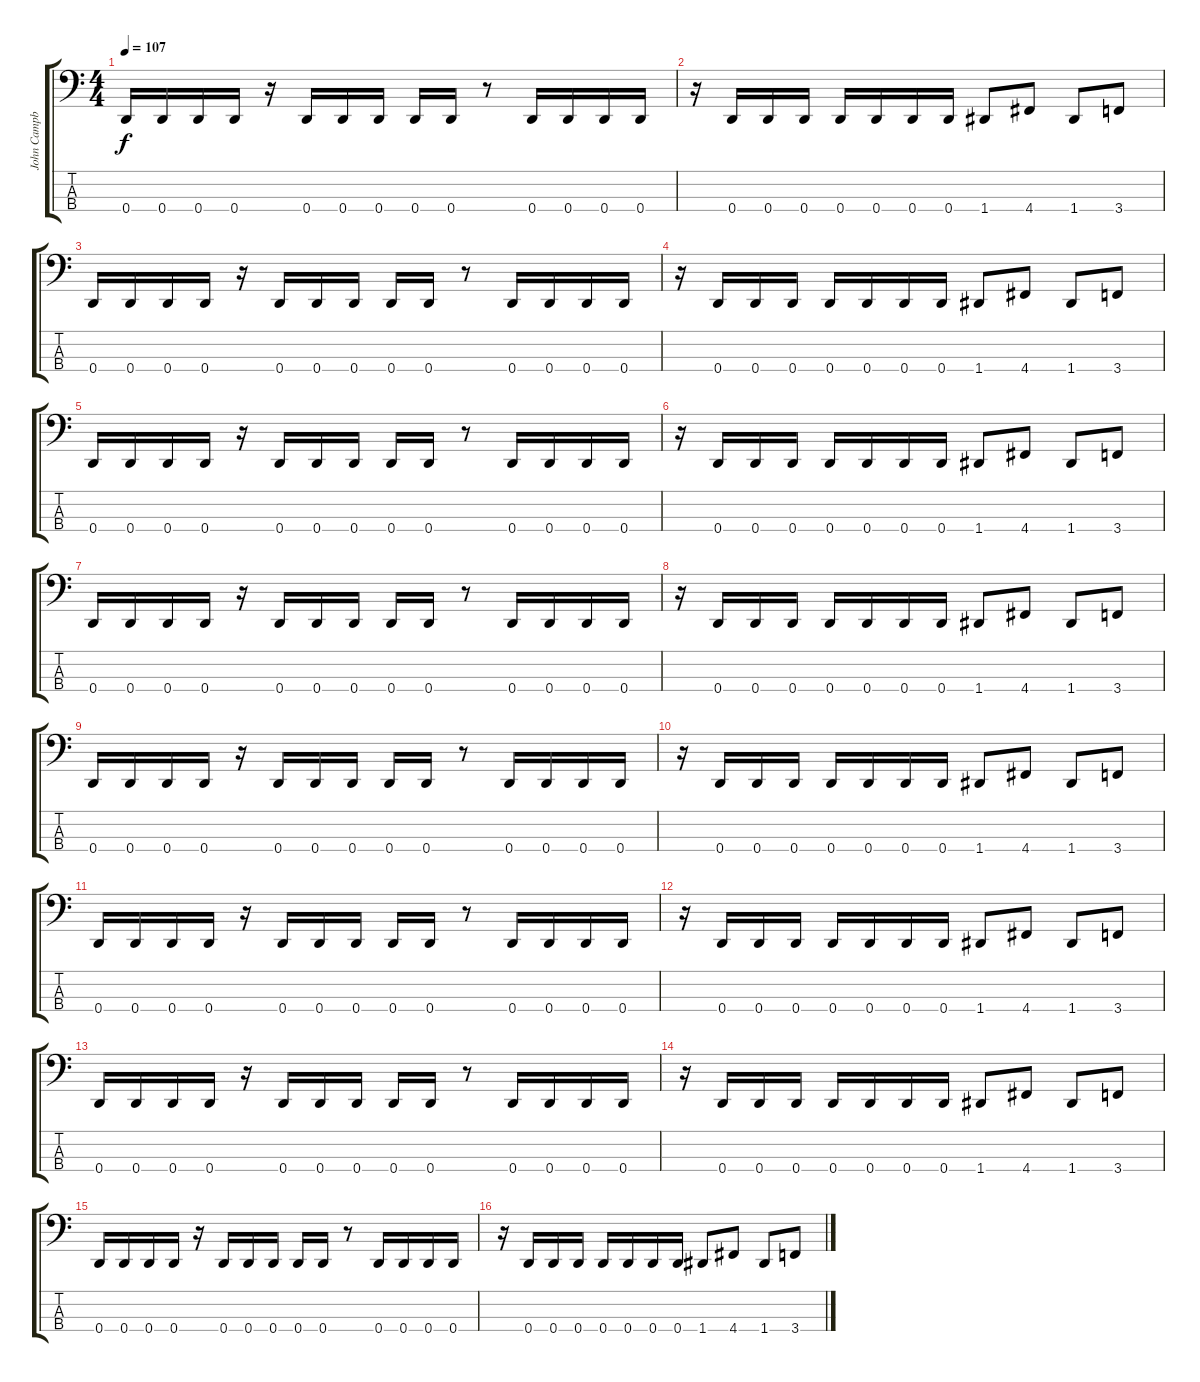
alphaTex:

\track ("John Campbell" "John Campb") {instrument electricbasspick}
\staff {score tabs}
\tuning (G2 D2 A1 D1) {hide}
\ts (4 4)
\tempo 107
\clef f4
\ks c
0.4.16{dy f} 0.4.16 0.4.16 0.4.16 r.16 0.4.16 0.4.16 0.4.16 0.4.16 0.4.16 r.8 0.4.16 0.4.16 0.4.16 0.4.16 |
r.16 0.4.16 0.4.16 0.4.16 0.4.16 0.4.16 0.4.16 0.4.16 1.4.8 4.4.8 1.4.8 3.4.8 |
0.4.16 0.4.16 0.4.16 0.4.16 r.16 0.4.16 0.4.16 0.4.16 0.4.16 0.4.16 r.8 0.4.16 0.4.16 0.4.16 0.4.16 |
r.16 0.4.16 0.4.16 0.4.16 0.4.16 0.4.16 0.4.16 0.4.16 1.4.8 4.4.8 1.4.8 3.4.8 |
0.4.16 0.4.16 0.4.16 0.4.16 r.16 0.4.16 0.4.16 0.4.16 0.4.16 0.4.16 r.8 0.4.16 0.4.16 0.4.16 0.4.16 |
r.16 0.4.16 0.4.16 0.4.16 0.4.16 0.4.16 0.4.16 0.4.16 1.4.8 4.4.8 1.4.8 3.4.8 |
0.4.16 0.4.16 0.4.16 0.4.16 r.16 0.4.16 0.4.16 0.4.16 0.4.16 0.4.16 r.8 0.4.16 0.4.16 0.4.16 0.4.16 |
r.16 0.4.16 0.4.16 0.4.16 0.4.16 0.4.16 0.4.16 0.4.16 1.4.8 4.4.8 1.4.8 3.4.8 |
0.4.16 0.4.16 0.4.16 0.4.16 r.16 0.4.16 0.4.16 0.4.16 0.4.16 0.4.16 r.8 0.4.16 0.4.16 0.4.16 0.4.16 |
r.16 0.4.16 0.4.16 0.4.16 0.4.16 0.4.16 0.4.16 0.4.16 1.4.8 4.4.8 1.4.8 3.4.8 |
0.4.16 0.4.16 0.4.16 0.4.16 r.16 0.4.16 0.4.16 0.4.16 0.4.16 0.4.16 r.8 0.4.16 0.4.16 0.4.16 0.4.16 |
r.16 0.4.16 0.4.16 0.4.16 0.4.16 0.4.16 0.4.16 0.4.16 1.4.8 4.4.8 1.4.8 3.4.8 |
0.4.16 0.4.16 0.4.16 0.4.16 r.16 0.4.16 0.4.16 0.4.16 0.4.16 0.4.16 r.8 0.4.16 0.4.16 0.4.16 0.4.16 |
r.16 0.4.16 0.4.16 0.4.16 0.4.16 0.4.16 0.4.16 0.4.16 1.4.8 4.4.8 1.4.8 3.4.8 |
0.4.16 0.4.16 0.4.16 0.4.16 r.16 0.4.16 0.4.16 0.4.16 0.4.16 0.4.16 r.8 0.4.16 0.4.16 0.4.16 0.4.16 |
r.16 0.4.16 0.4.16 0.4.16 0.4.16 0.4.16 0.4.16 0.4.16 1.4.8 4.4.8 1.4.8 3.4.8
